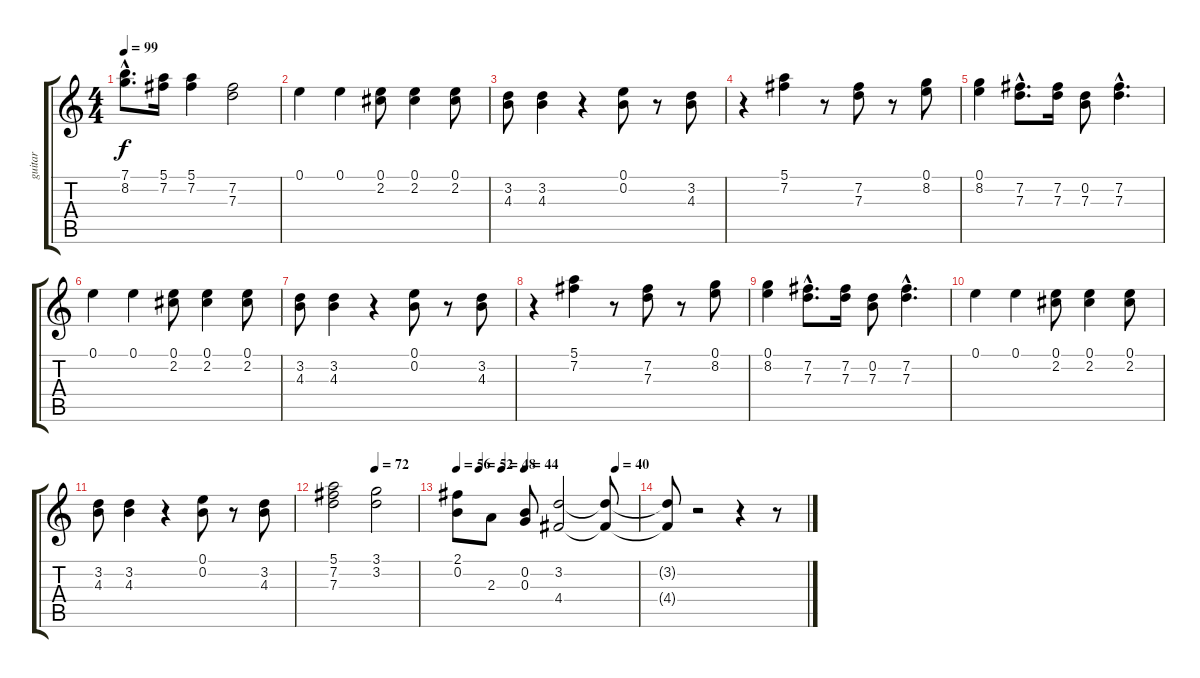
\track ("guitar" "guitar") {instrument electricguitarclean}
\staff {score tabs}
\tuning (E4 B3 G3 D3 A2 E2) {hide}
\ts (4 4)
\tempo 99
\clef g2
\ks c
(7.1{hac} 8.2{hac}).8{d dy f} (5.1 7.2).16 (5.1 7.2).4 (7.2 7.3).2 |
0.1.4 0.1.4 (0.1 2.2).8 (0.1 2.2).4 (0.1 2.2).8 |
(3.2 4.3).8 (3.2 4.3).4 r.4 (0.1 0.2).8 r.8 (3.2 4.3).8 |
r.4 (5.1 7.2).4 r.8 (7.2 7.3).8 r.8 (0.1 8.2).8 |
(0.1 8.2).4 (7.2{hac} 7.3{hac}).8{d} (7.2 7.3).16 (0.2 7.3).8 (7.2{hac} 7.3{hac}).4{d} |
0.1.4 0.1.4 (0.1 2.2).8 (0.1 2.2).4 (0.1 2.2).8 |
(3.2 4.3).8 (3.2 4.3).4 r.4 (0.1 0.2).8 r.8 (3.2 4.3).8 |
r.4 (5.1 7.2).4 r.8 (7.2 7.3).8 r.8 (0.1 8.2).8 |
(0.1 8.2).4 (7.2{hac} 7.3{hac}).8{d} (7.2 7.3).16 (0.2 7.3).8 (7.2{hac} 7.3{hac}).4{d} |
0.1.4 0.1.4 (0.1 2.2).8 (0.1 2.2).4 (0.1 2.2).8 |
(3.2 4.3).8 (3.2 4.3).4 r.4 (0.1 0.2).8 r.8 (3.2 4.3).8 |
\tempo (72 0.5)
(5.1 7.2 7.3).2 (3.1 3.2).2 |
\tempo 56
\tempo (52 0.125)
\tempo (48 0.25)
\tempo (44 0.375)
\tempo (40 0.875)
(2.1 0.2).8 2.3.8 (0.2 0.3).8 (3.2 4.4).2 (3.2{t} 4.4{t}).8 |
(3.2{t} 4.4{t}).8 r.2 r.4 r.8
